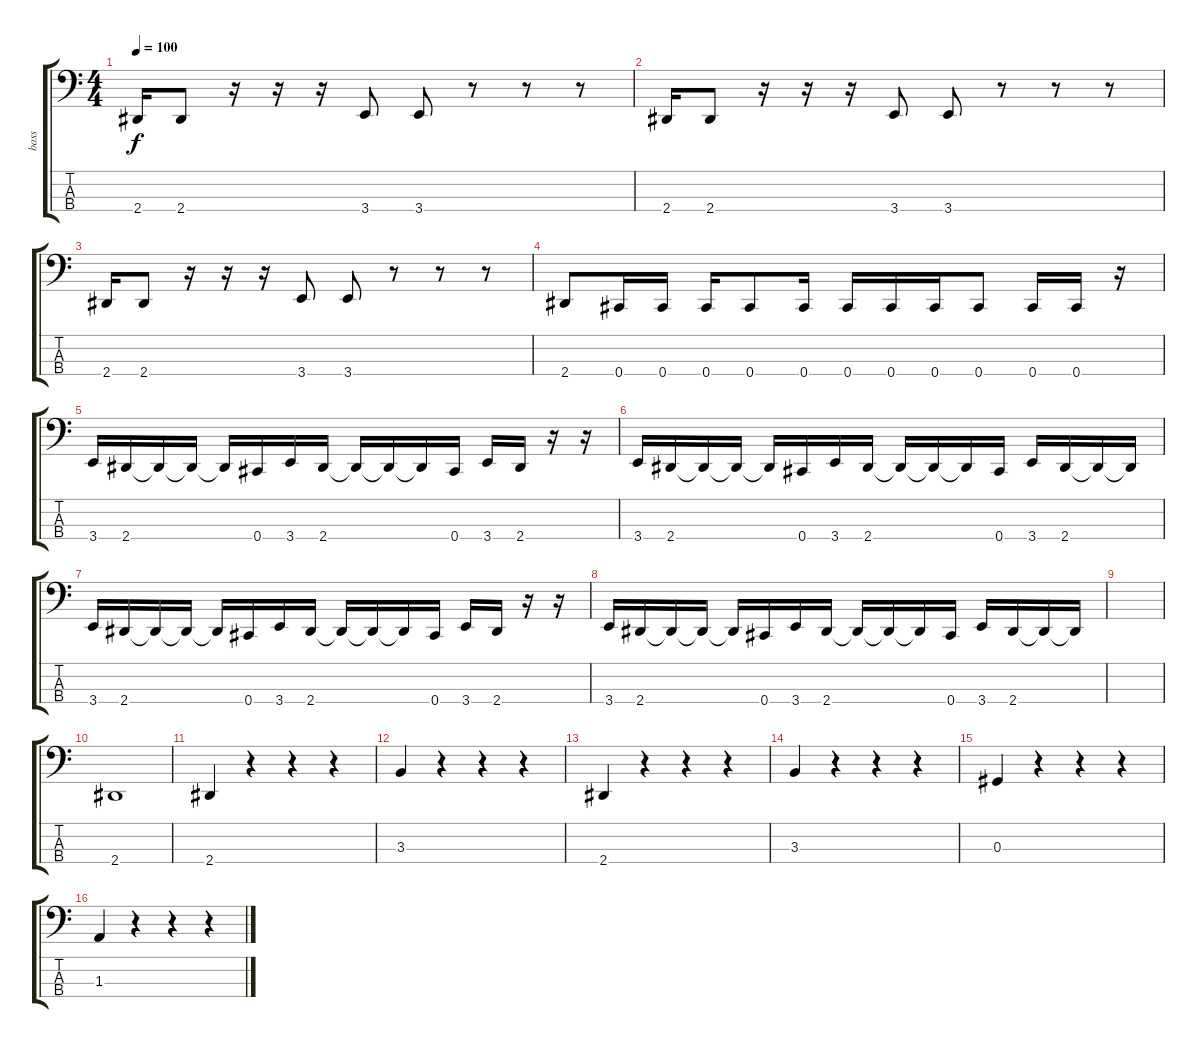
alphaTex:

\track ("bass" "bass") {instrument electricbasspick}
\staff {score tabs}
\tuning (Gb2 Db2 Ab1 Db1) {hide}
\ts (4 4)
\tempo 100
\clef f4
\ks c
2.4.16{dy f} 2.4.8 r.16 r.16 r.16 3.4.8 3.4.8 r.8 r.8 r.8 |
2.4.16 2.4.8 r.16 r.16 r.16 3.4.8 3.4.8 r.8 r.8 r.8 |
2.4.16 2.4.8 r.16 r.16 r.16 3.4.8 3.4.8 r.8 r.8 r.8 |
2.4.8 0.4.16 0.4.16 0.4.16 0.4.8 0.4.16 0.4.16 0.4.16 0.4.16 0.4.8 0.4.16 0.4.16 r.16 |
3.4.16 2.4.16 2.4{t}.16 2.4{t}.16 2.4{t}.16 0.4.16 3.4.16 2.4.16 2.4{t}.16 2.4{t}.16 2.4{t}.16 0.4.16 3.4.16 2.4.16 r.16 r.16 |
3.4.16 2.4.16 2.4{t}.16 2.4{t}.16 2.4{t}.16 0.4.16 3.4.16 2.4.16 2.4{t}.16 2.4{t}.16 2.4{t}.16 0.4.16 3.4.16 2.4.16 2.4{t}.16 2.4{t}.16 |
3.4.16 2.4.16 2.4{t}.16 2.4{t}.16 2.4{t}.16 0.4.16 3.4.16 2.4.16 2.4{t}.16 2.4{t}.16 2.4{t}.16 0.4.16 3.4.16 2.4.16 r.16 r.16 |
3.4.16 2.4.16 2.4{t}.16 2.4{t}.16 2.4{t}.16 0.4.16 3.4.16 2.4.16 2.4{t}.16 2.4{t}.16 2.4{t}.16 0.4.16 3.4.16 2.4.16 2.4{t}.16 2.4{t}.16 |
|
2.4.1 |
2.4.4 r.4 r.4 r.4 |
3.3.4 r.4 r.4 r.4 |
2.4.4 r.4 r.4 r.4 |
3.3.4 r.4 r.4 r.4 |
0.3.4 r.4 r.4 r.4 |
1.3.4 r.4 r.4 r.4
